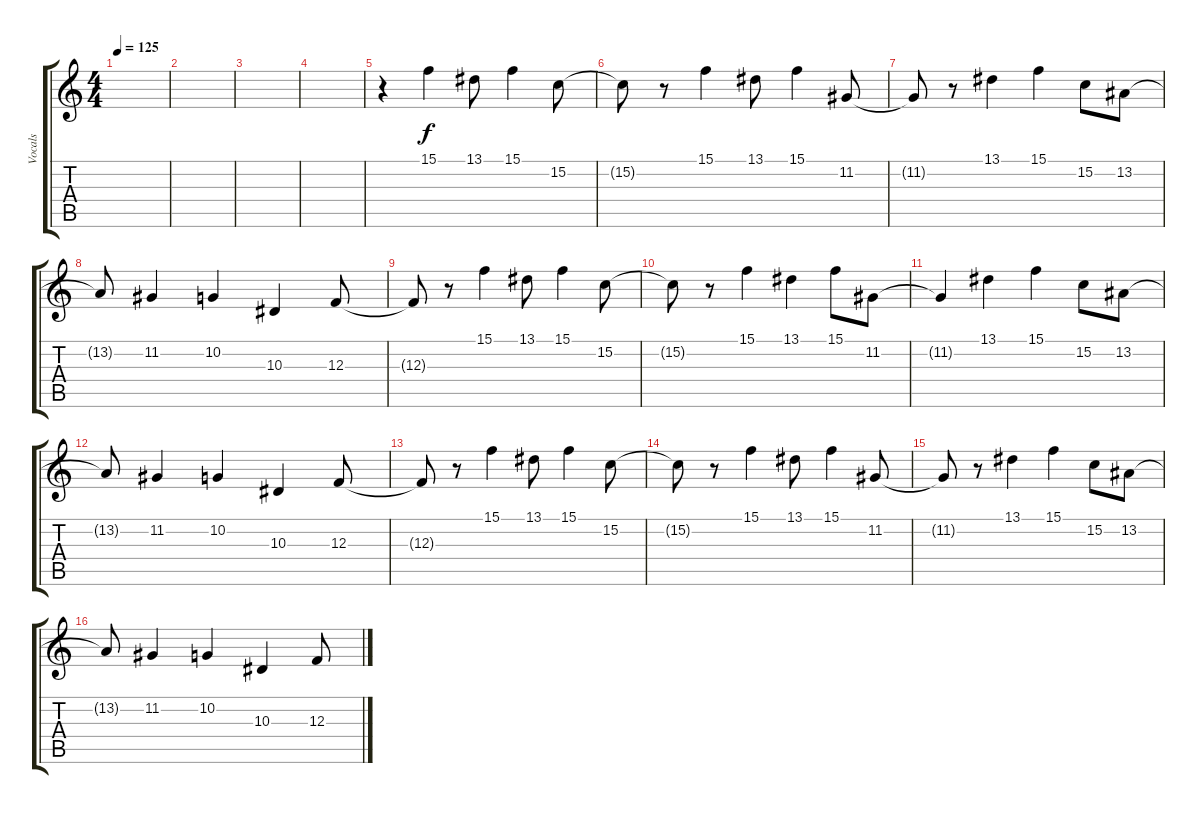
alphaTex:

\track ("Vocals" "Vocals") {instrument choiraahs}
\staff {score tabs}
\tuning (D4 A3 F3 C3 G2 D2) {hide}
\ts (4 4)
\tempo 125
\clef g2
\ks c
|
|
|
|
r.4 15.1.4{volume 16} 13.1.8 15.1.4 15.2.8 |
15.2{t}.8 r.8 15.1.4 13.1.8 15.1.4 11.2.8 |
11.2{t}.8 r.8 13.1.4 15.1.4 15.2.8 13.2.8 |
13.2{t}.8 11.2.4 10.2.4 10.3.4 12.3.8 |
12.3{t}.8 r.8 15.1.4 13.1.8 15.1.4 15.2.8 |
15.2{t}.8 r.8 15.1.4 13.1.4 15.1.8 11.2.8 |
11.2{t}.4 13.1.4 15.1.4 15.2.8 13.2.8 |
13.2{t}.8 11.2.4 10.2.4 10.3.4 12.3.8 |
12.3{t}.8 r.8 15.1.4 13.1.8 15.1.4 15.2.8 |
15.2{t}.8 r.8 15.1.4 13.1.8 15.1.4 11.2.8 |
11.2{t}.8 r.8 13.1.4 15.1.4 15.2.8 13.2.8 |
13.2{t}.8 11.2.4 10.2.4 10.3.4 12.3.8
